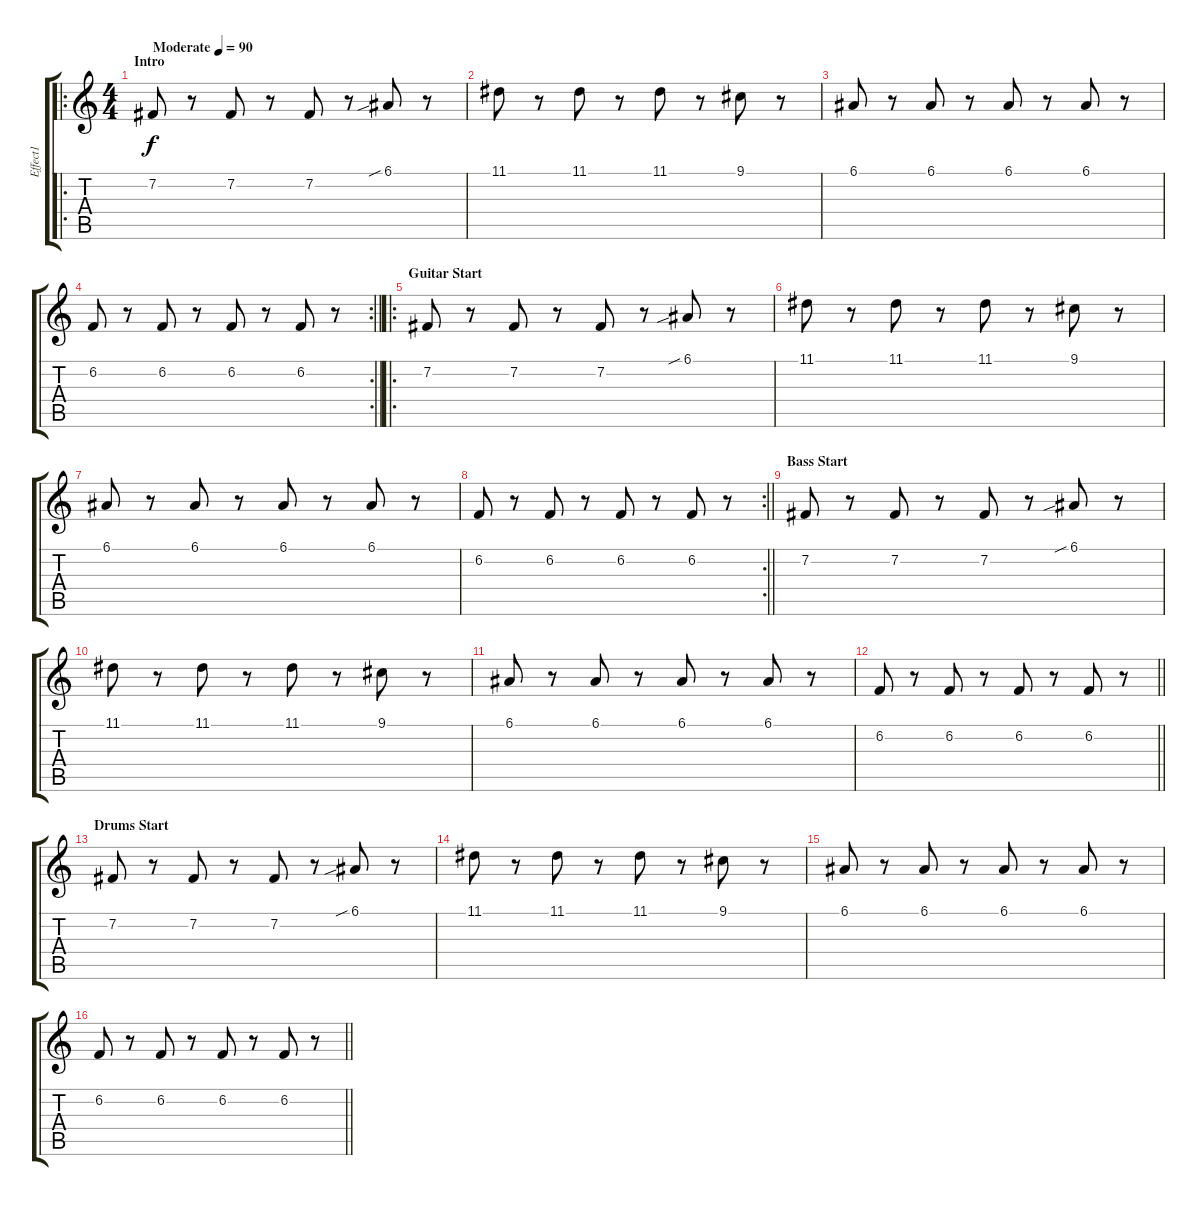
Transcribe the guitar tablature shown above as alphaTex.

\track ("Effect1" "Effect1") {instrument lead2sawtooth}
\staff {score tabs}
\tuning (E4 B3 G3 D3 A2 E2) {hide}
\ro
\ts (4 4)
\section ("" "Intro")
\tempo (90 "Moderate")
\clef g2
\ks c
7.2.8{dy f instrument lead2sawtooth} r.8 7.2.8 r.8 7.2.8 r.8 6.1{sib}.8 r.8 |
11.1.8 r.8 11.1.8 r.8 11.1.8 r.8 9.1.8 r.8 |
6.1.8 r.8 6.1.8 r.8 6.1.8 r.8 6.1.8 r.8 |
\rc 2
\barLineRight lightlight
6.2.8 r.8 6.2.8 r.8 6.2.8 r.8 6.2.8 r.8 |
\ro
\section ("" "Guitar Start")
7.2.8 r.8 7.2.8 r.8 7.2.8 r.8 6.1{sib}.8 r.8 |
11.1.8 r.8 11.1.8 r.8 11.1.8 r.8 9.1.8 r.8 |
6.1.8 r.8 6.1.8 r.8 6.1.8 r.8 6.1.8 r.8 |
\rc 2
\barLineRight lightlight
6.2.8 r.8 6.2.8 r.8 6.2.8 r.8 6.2.8 r.8 |
\section ("" "Bass Start")
7.2.8 r.8 7.2.8 r.8 7.2.8 r.8 6.1{sib}.8 r.8 |
11.1.8 r.8 11.1.8 r.8 11.1.8 r.8 9.1.8 r.8 |
6.1.8 r.8 6.1.8 r.8 6.1.8 r.8 6.1.8 r.8 |
\barLineRight lightlight
6.2.8 r.8 6.2.8 r.8 6.2.8 r.8 6.2.8 r.8 |
\section ("" "Drums Start")
7.2.8 r.8 7.2.8 r.8 7.2.8 r.8 6.1{sib}.8 r.8 |
11.1.8 r.8 11.1.8 r.8 11.1.8 r.8 9.1.8 r.8 |
6.1.8 r.8 6.1.8 r.8 6.1.8 r.8 6.1.8 r.8 |
\barLineRight lightlight
6.2.8 r.8 6.2.8 r.8 6.2.8 r.8 6.2.8 r.8
